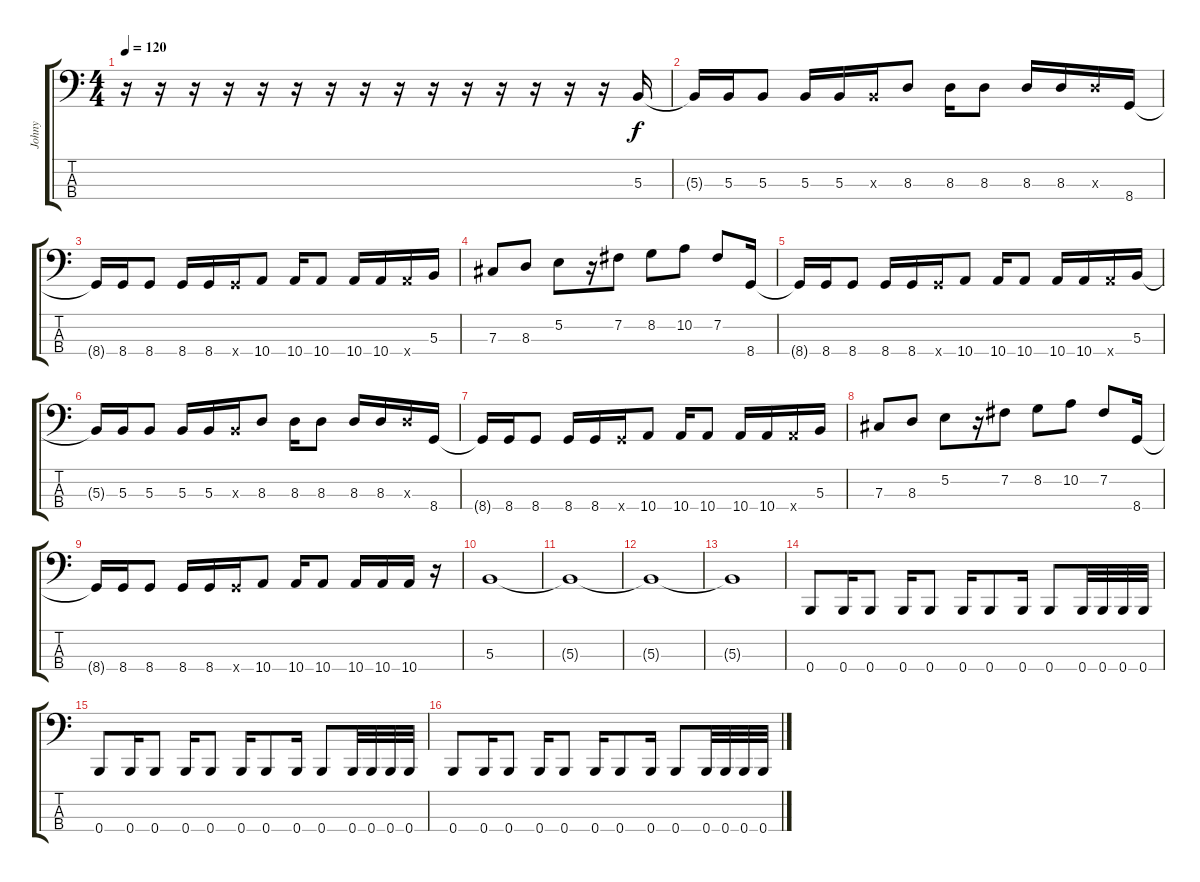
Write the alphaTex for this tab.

\track ("Johny" "Johny") {instrument electricbasspick}
\staff {score tabs}
\tuning (E2 B1 Gb1 B0) {hide}
\ts (4 4)
\tempo 120
\clef f4
\ks c
r.16{dy f instrument electricbasspick} r.16 r.16 r.16 r.16 r.16 r.16 r.16 r.16 r.16 r.16 r.16 r.16 r.16 r.16 5.3.16 |
5.3{t}.16 5.3.16 5.3.8 5.3.16 5.3.16 5.3{x}.16 8.3.8 8.3.16 8.3.8 8.3.16 8.3.16 8.3{x}.16 8.4.16 |
8.4{t}.16 8.4.16 8.4.8 8.4.16 8.4.16 8.4{x}.16 10.4.8 10.4.16 10.4.8 10.4.16 10.4.16 10.4{x}.16 5.3.16 |
7.3.8 8.3.8 5.2.8 r.16 7.2.8 8.2.8 10.2.8 7.2.8 8.4.16 |
8.4{t}.16 8.4.16 8.4.8 8.4.16 8.4.16 8.4{x}.16 10.4.8 10.4.16 10.4.8 10.4.16 10.4.16 10.4{x}.16 5.3.16 |
5.3{t}.16 5.3.16 5.3.8 5.3.16 5.3.16 5.3{x}.16 8.3.8 8.3.16 8.3.8 8.3.16 8.3.16 8.3{x}.16 8.4.16 |
8.4{t}.16 8.4.16 8.4.8 8.4.16 8.4.16 8.4{x}.16 10.4.8 10.4.16 10.4.8 10.4.16 10.4.16 10.4{x}.16 5.3.16 |
7.3.8 8.3.8 5.2.8 r.16 7.2.8 8.2.8 10.2.8 7.2.8 8.4.16 |
8.4{t}.16 8.4.16 8.4.8 8.4.16 8.4.16 8.4{x}.16 10.4.8 10.4.16 10.4.8 10.4.16 10.4.16 10.4.16 r.16 |
5.3.1 |
5.3{t}.1 |
5.3{t}.1 |
5.3{t}.1 |
0.4.8 0.4.16 0.4.8 0.4.16 0.4.8 0.4.16 0.4.8 0.4.16 0.4.8 0.4.32 0.4.32 0.4.32 0.4.32 |
0.4.8 0.4.16 0.4.8 0.4.16 0.4.8 0.4.16 0.4.8 0.4.16 0.4.8 0.4.32 0.4.32 0.4.32 0.4.32 |
0.4.8 0.4.16 0.4.8 0.4.16 0.4.8 0.4.16 0.4.8 0.4.16 0.4.8 0.4.32 0.4.32 0.4.32 0.4.32
